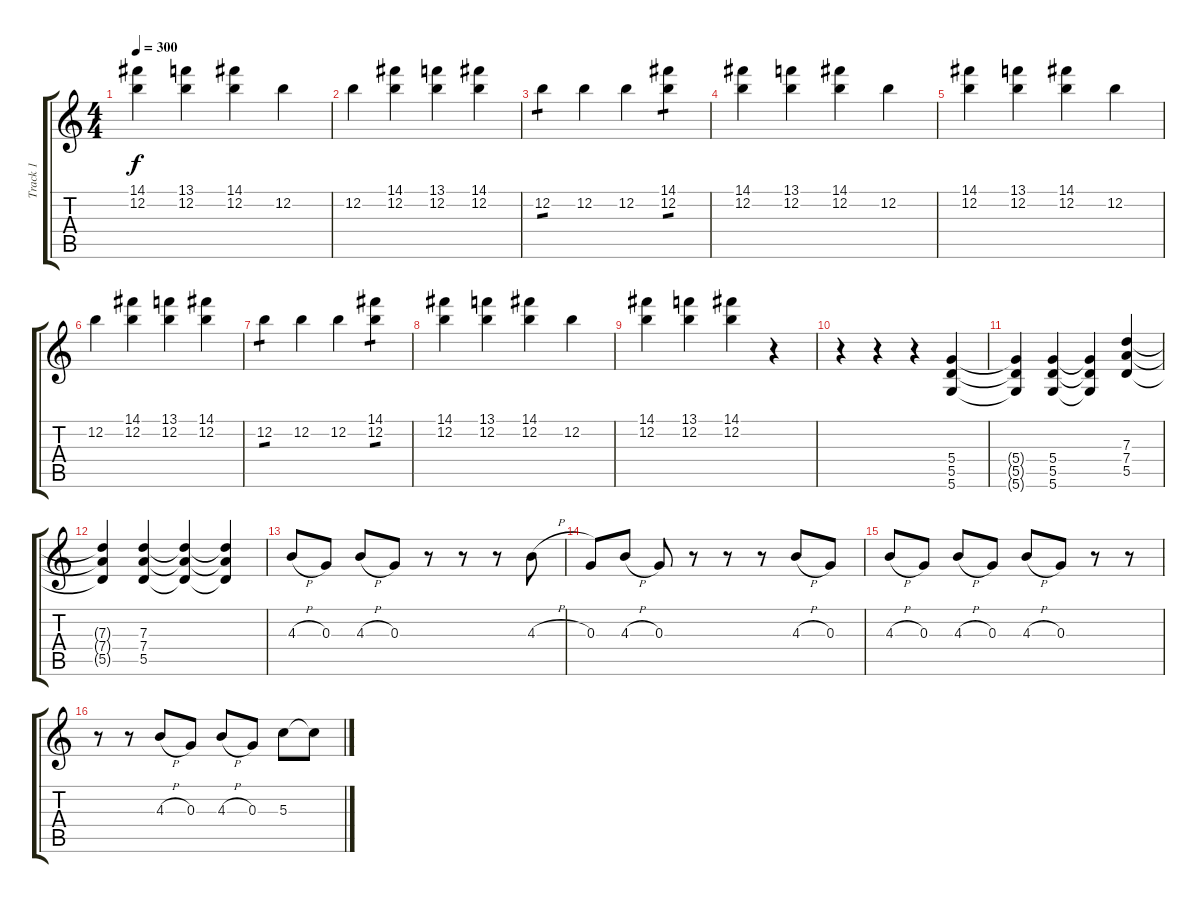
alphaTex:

\track ("Track 1" "Track 1") {instrument electricguitarclean}
\staff {score tabs}
\tuning (E4 B3 G3 D3 A2 D2) {hide}
\ts (4 4)
\tempo 300
\clef g2
\ks c
(14.1 12.2).4{dy f} (13.1 12.2).4 (14.1 12.2).4 12.2.4 |
12.2.4 (14.1 12.2).4 (13.1 12.2).4 (14.1 12.2).4 |
12.2.4{tp 1} 12.2.4 12.2.4 (14.1 12.2).4{tp 1} |
(14.1 12.2).4 (13.1 12.2).4 (14.1 12.2).4 12.2.4 |
(14.1 12.2).4 (13.1 12.2).4 (14.1 12.2).4 12.2.4 |
12.2.4 (14.1 12.2).4 (13.1 12.2).4 (14.1 12.2).4 |
12.2.4{tp 1} 12.2.4 12.2.4 (14.1 12.2).4{tp 1} |
(14.1 12.2).4 (13.1 12.2).4 (14.1 12.2).4 12.2.4 |
(14.1 12.2).4 (13.1 12.2).4 (14.1 12.2).4 r.4 |
r.4 r.4 r.4 (5.4 5.5 5.6).4 |
(5.4{t} 5.5{t} 5.6{t}).4 (5.4 5.5 5.6).4 (5.4{t} 5.5{t} 5.6{t}).4 (7.3 7.4 5.5).4 |
(7.3{t} 7.4{t} 5.5{t}).4 (7.3 7.4 5.5).4 (7.3{t} 7.4{t} 5.5{t}).4 (7.3{t} 7.4{t} 5.5{t}).4 |
4.3{h}.8{instrument overdrivenguitar} 0.3.8 4.3{h}.8 0.3.8 r.8 r.8 r.8 4.3{h}.8 |
0.3.8 4.3{h}.8 0.3.8 r.8 r.8 r.8 4.3{h}.8 0.3.8 |
4.3{h}.8 0.3.8 4.3{h}.8 0.3.8 4.3{h}.8 0.3.8 r.8 r.8 |
r.8 r.8 4.3{h}.8 0.3.8 4.3{h}.8 0.3.8 5.3.8 5.3{t}.8
